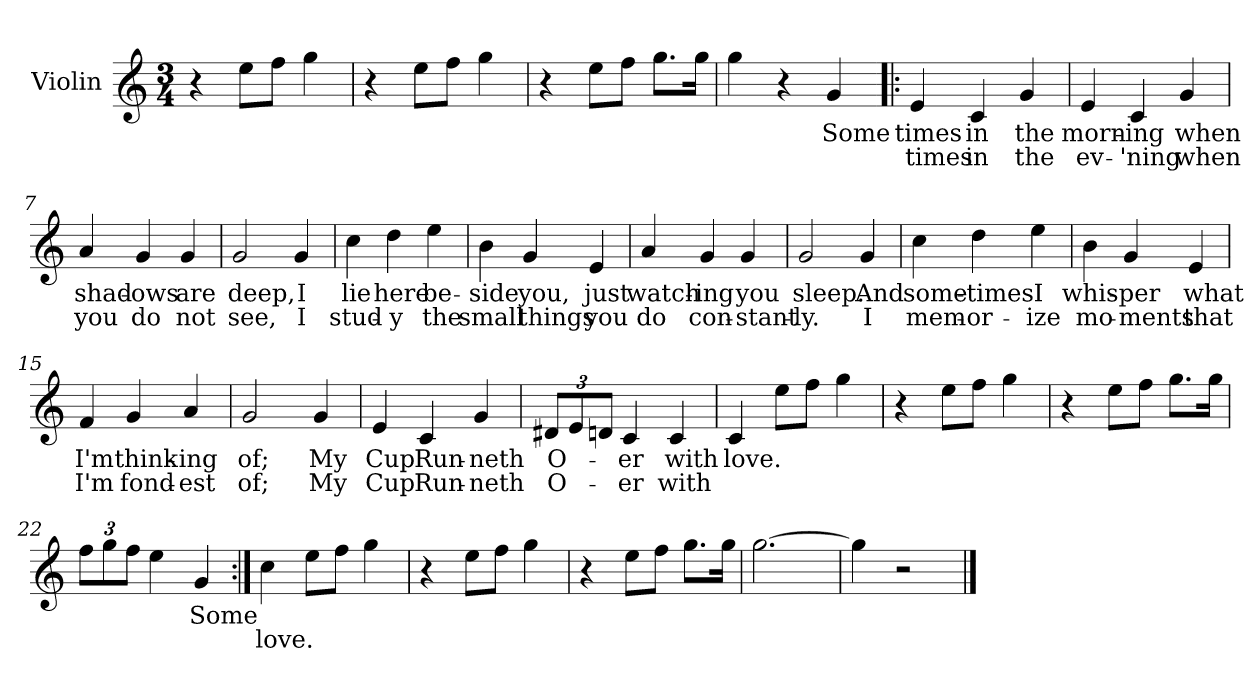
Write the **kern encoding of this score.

**kern	**text	**text
*part1	*part1	*part1
*staff1	*staff1	*staff1
*I"Violin	*	*
*I'Vln	*	*
*clefG2	*	*
*k[]	*	*
*C:	*	*
*M3/4	*	*
=1	=1	=1
4r	.	.
8ee\L	.	.
8ff\J	.	.
4gg\	.	.
=2	=2	=2
4r	.	.
8ee\L	.	.
8ff\J	.	.
4gg\	.	.
=3	=3	=3
4r	.	.
8ee\L	.	.
8ff\J	.	.
8.gg\L	.	.
16gg\Jk	.	.
=4	=4	=4
4gg\	.	.
4r	.	.
4g/	Some	.
=5!|:	=5!|:	=5!|:
4e/	times	times
4c/	in	in
4g/	the	the
=6	=6	=6
4e/	morn-	ev-
4c/	-ing	-'ning
4g/	when	when
=7	=7	=7
4a/	shad-	you
4g/	-ows	do
4g/	are	not
!!LO:LB:g=z
=8	=8	=8
2g/	deep,	see,
4g/	I	I
=9	=9	=9
4cc\	lie	stud-
4dd\	here	-y
4ee\	be-	the
=10	=10	=10
4b\	-side	small
4g/	you,	things
4e/	just	you
=11	=11	=11
4a/	watch-	do
4g/	-ing	con-
4g/	you	-stant-
!!LO:LB:g=z
=12	=12	=12
2g/	sleep.	-ly.
4g/	And	I
=13	=13	=13
4cc\	some-	mem-
4dd\	-times	-or-
4ee\	I	-ize
=14	=14	=14
4b\	whis-	mo-
4g/	-per	-ments
4e/	what	that
=15	=15	=15
4f/	I'm	I'm
4g/	think-	fond-
4a/	-ing	-est
!!LO:LB:g=z
=16	=16	=16
2g/	of;	of;
4g/	My	My
=17	=17	=17
4e/	Cup	Cup
4c/	Run-	Run-
4g/	-neth	-neth
=18	=18	=18
*Xbrackettup	*	*
12d#X/L	O-	O-
12e/	.	.
12dn/J	.	.
4c/	-er	-er
4c/	with	with
=19	=19	=19
4c/	love.	.
8ee\L	.	.
8ff\J	.	.
4gg\	.	.
!!LO:LB:g=z
=20	=20	=20
4r	.	.
8ee\L	.	.
8ff\J	.	.
4gg\	.	.
=21	=21	=21
4r	.	.
8ee\L	.	.
8ff\J	.	.
8.gg\L	.	.
16gg\Jk	.	.
=22	=22	=22
12ff\L	.	.
12gg\	.	.
12ff\J	.	.
4ee\	.	.
4g/	Some	.
=23:|!	=23:|!	=23:|!
4cc\	.	love.
8ee\L	.	.
8ff\J	.	.
4gg\	.	.
!!LO:LB:g=z
=24	=24	=24
4r	.	.
8ee\L	.	.
8ff\J	.	.
4gg\	.	.
=25	=25	=25
4r	.	.
8ee\L	.	.
8ff\J	.	.
8.gg\L	.	.
16gg\Jk	.	.
=26	=26	=26
[2.gg\	.	.
=27	=27	=27
4gg\]	.	.
2r	.	.
==	==	==
*-	*-	*-
